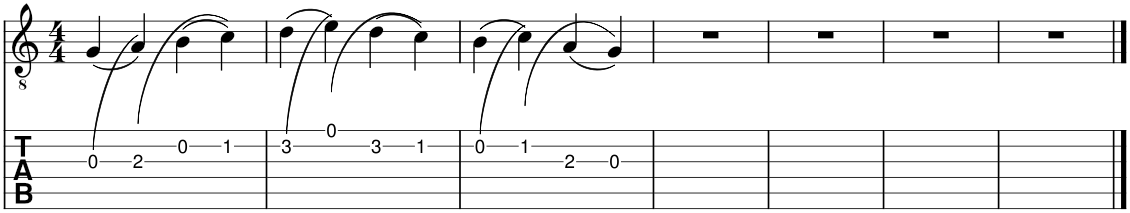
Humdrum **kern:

**kern	**kern
*part1	*part1
*staff2	*staff1
*I"Classical Guitar	*
*I'Guit.	*
*stria6	*
*	*clefGv2
*k[]	*k[]
*M4/4	*M4/4
=1	=1
(4G	(4G/
(4A	(4A/)
4B	(4B\
4c	(4c\)
=2	=2
(4d	4d\
(4e	(4e\)
4d	4d\
4c	(4c\)
=3	=3
4B	4B\
4c	(4c\)
4A	4A/
4G	(4G/)
=4	=4
1r	1r
=5	=5
1r	1r
=6	=6
1r	1r
=7	=7
1r	1r
==	==
*-	*-
